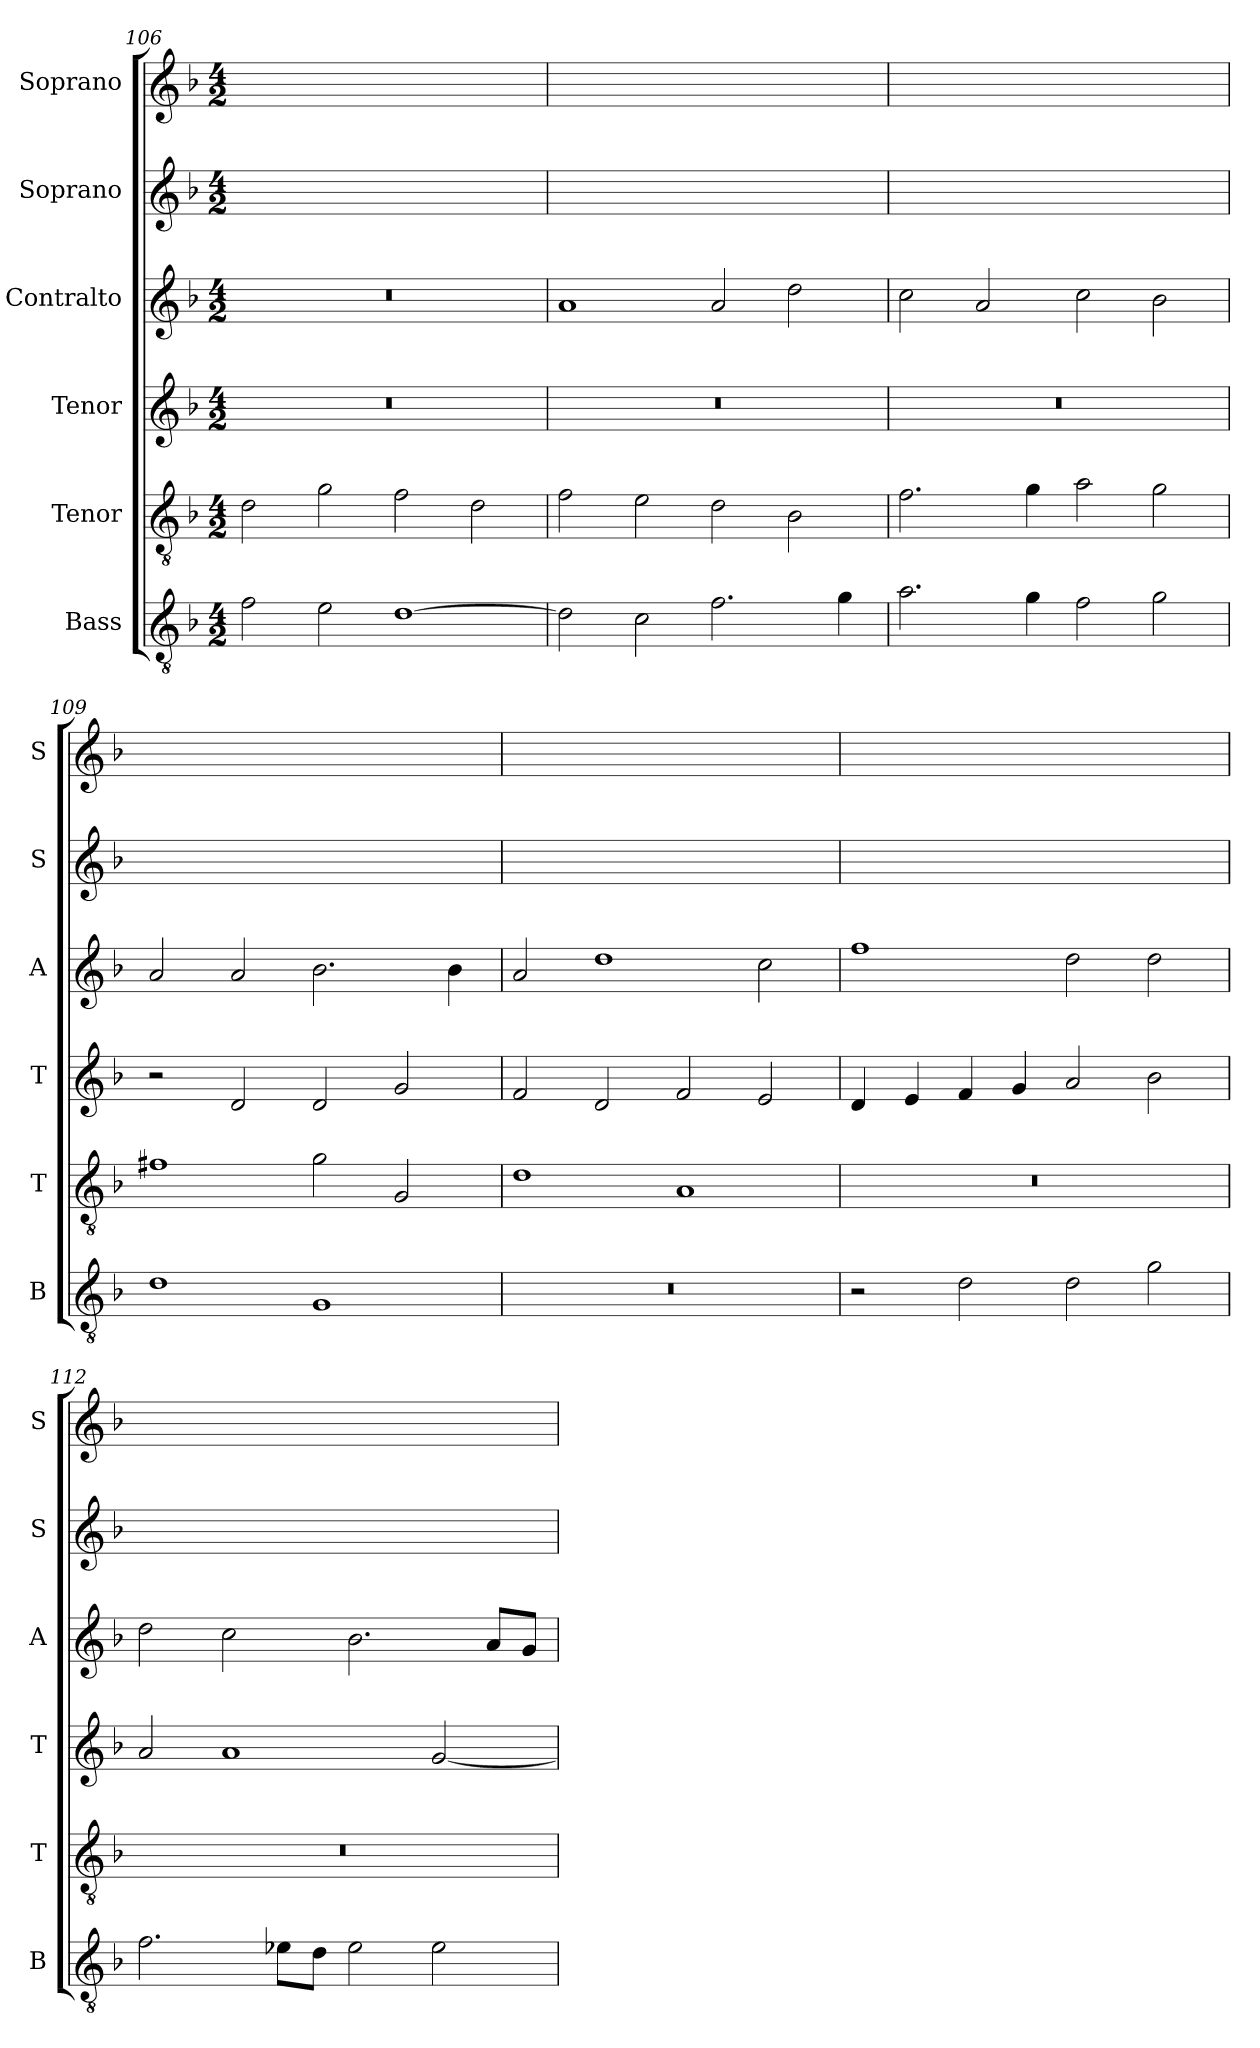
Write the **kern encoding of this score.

**kern	**kern	**kern	**kern	**kern	**kern
*part6	*part5	*part4	*part3	*part2	*part1
*staff6	*staff5	*staff4	*staff3	*staff2	*staff1
*I"Bass	*I"Tenor	*I"Tenor	*I"Contralto	*I"Soprano	*I"Soprano
*I'B	*I'T	*I'T	*I'A	*I'S	*I'S
*clefGv2	*clefGv2	*clefG2	*clefG2	*clefG2	*clefG2
*k[b-]	*k[b-]	*k[b-]	*k[b-]	*k[b-]	*k[b-]
*G:dor	*G:dor	*G:dor	*G:dor	*G:dor	*G:dor
*M4/2	*M4/2	*M4/2	*M4/2	*M4/2	*M4/2
=106	=106	=106	=106	=106	=106
2f	2d	0r	0r	0ryy	0ryy
2e	2g	.	.	.	.
[1d	2f	.	.	.	.
.	2d	.	.	.	.
=107	=107	=107	=107	=107	=107
2d]	2f	0r	1a	0ryy	0ryy
2c	2e	.	.	.	.
2.f	2d	.	2a	.	.
.	2B-	.	2dd	.	.
4g	.	.	.	.	.
=108	=108	=108	=108	=108	=108
2.a	2.f	0r	2cc	0ryy	0ryy
.	.	.	2a	.	.
4g	4g	.	.	.	.
2f	2a	.	2cc	.	.
2g	2g	.	2b-	.	.
=109	=109	=109	=109	=109	=109
1d	1f#X	2r	2a	0ryy	0ryy
.	.	2d	2a	.	.
1G	2g	2d	2.b-	.	.
.	2G	2g	.	.	.
.	.	.	4b-	.	.
=110	=110	=110	=110	=110	=110
0r	1d	2f	2a	0ryy	0ryy
.	.	2d	1dd	.	.
.	1A	2f	.	.	.
.	.	2e	2cc	.	.
=111	=111	=111	=111	=111	=111
2r	0r	4d	1ff	0ryy	0ryy
.	.	4e	.	.	.
2d	.	4f	.	.	.
.	.	4g	.	.	.
2d	.	2a	2dd	.	.
2g	.	2b-	2dd	.	.
=112	=112	=112	=112	=112	=112
2.f	0r	2a	2dd	0ryy	0ryy
.	.	1a	2cc	.	.
8e-X\L	.	.	.	.	.
8d\J	.	.	.	.	.
2e-	.	.	2.b-	.	.
2e-	.	[2g	.	.	.
.	.	.	8a/L	.	.
.	.	.	8g/J	.	.
=	=	=	=	=	=
*-	*-	*-	*-	*-	*-
